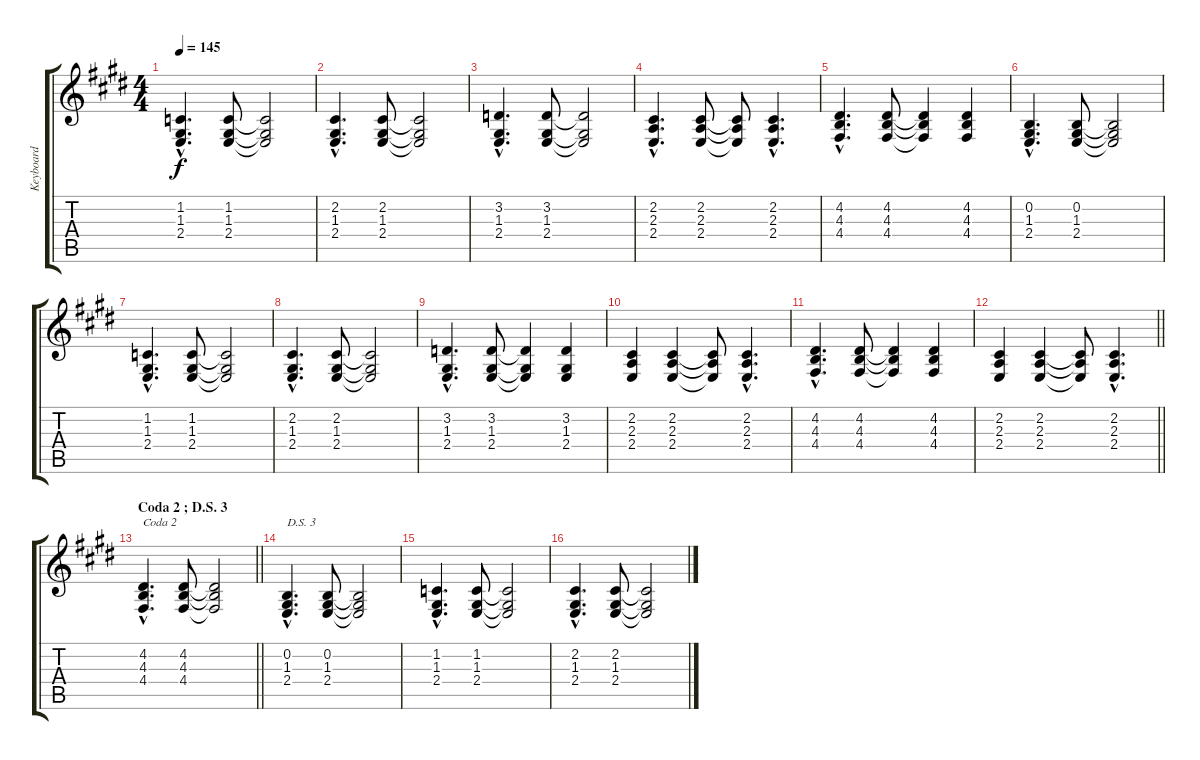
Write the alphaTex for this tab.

\track ("Keyboard" "Keyboard") {instrument acousticgrandpiano}
\staff {score tabs}
\tuning (E4 B3 G3 D3 A2 E2) {hide}
\ts (4 4)
\tempo 145
\clef g2
\ks e
(1.2{hac} 1.3{hac} 2.4{hac}).4{d dy f} (1.2 1.3 2.4).8 (1.2{t} 1.3{t} 2.4{t}).2 |
(2.2{hac} 1.3{hac} 2.4{hac}).4{d} (2.2 1.3 2.4).8 (2.2{t} 1.3{t} 2.4{t}).2 |
(3.2{hac} 1.3{hac} 2.4{hac}).4{d} (3.2 1.3 2.4).8 (3.2{t} 1.3{t} 2.4{t}).2 |
(2.2{hac} 2.3{hac} 2.4{hac}).4{d} (2.2 2.3 2.4).8 (2.2{t} 2.3{t} 2.4{t}).8 (2.2{hac} 2.3{hac} 2.4{hac}).4{d} |
(4.2{hac} 4.3{hac} 4.4{hac}).4{d} (4.2 4.3 4.4).8 (4.2{t} 4.3{t} 4.4{t}).4 (4.2 4.3 4.4).4 |
(0.2{hac} 1.3{hac} 2.4{hac}).4{d} (0.2 1.3 2.4).8 (0.2{t} 1.3{t} 2.4{t}).2 |
(1.2{hac} 1.3{hac} 2.4{hac}).4{d} (1.2 1.3 2.4).8 (1.2{t} 1.3{t} 2.4{t}).2 |
(2.2{hac} 1.3{hac} 2.4{hac}).4{d} (2.2 1.3 2.4).8 (2.2{t} 1.3{t} 2.4{t}).2 |
(3.2{hac} 1.3{hac} 2.4{hac}).4{d} (3.2 1.3 2.4).8 (3.2{t} 1.3{t} 2.4{t}).4 (3.2 1.3 2.4).4 |
(2.2 2.3 2.4).4 (2.2 2.3 2.4).4 (2.2{t} 2.3{t} 2.4{t}).8 (2.2{hac} 2.3{hac} 2.4{hac}).4{d} |
(4.2{hac} 4.3{hac} 4.4{hac}).4{d} (4.2 4.3 4.4).8 (4.2{t} 4.3{t} 4.4{t}).4 (4.2 4.3 4.4).4 |
\barLineRight lightlight
(2.2 2.3 2.4).4 (2.2 2.3 2.4).4 (2.2{t} 2.3{t} 2.4{t}).8 (2.2{hac} 2.3{hac} 2.4{hac}).4{d} |
\section ("" "Coda 2 ; D.S. 3")
\barLineRight lightlight
(4.2{hac} 4.3{hac} 4.4{hac}).4{d txt "Coda 2"} (4.2 4.3 4.4).8 (4.2{t} 4.3{t} 4.4{t}).2 |
(0.2{hac} 1.3{hac} 2.4{hac}).4{d txt "D.S. 3"} (0.2 1.3 2.4).8 (0.2{t} 1.3{t} 2.4{t}).2 |
(1.2{hac} 1.3{hac} 2.4{hac}).4{d} (1.2 1.3 2.4).8 (1.2{t} 1.3{t} 2.4{t}).2 |
(2.2{hac} 1.3{hac} 2.4{hac}).4{d} (2.2 1.3 2.4).8 (2.2{t} 1.3{t} 2.4{t}).2
